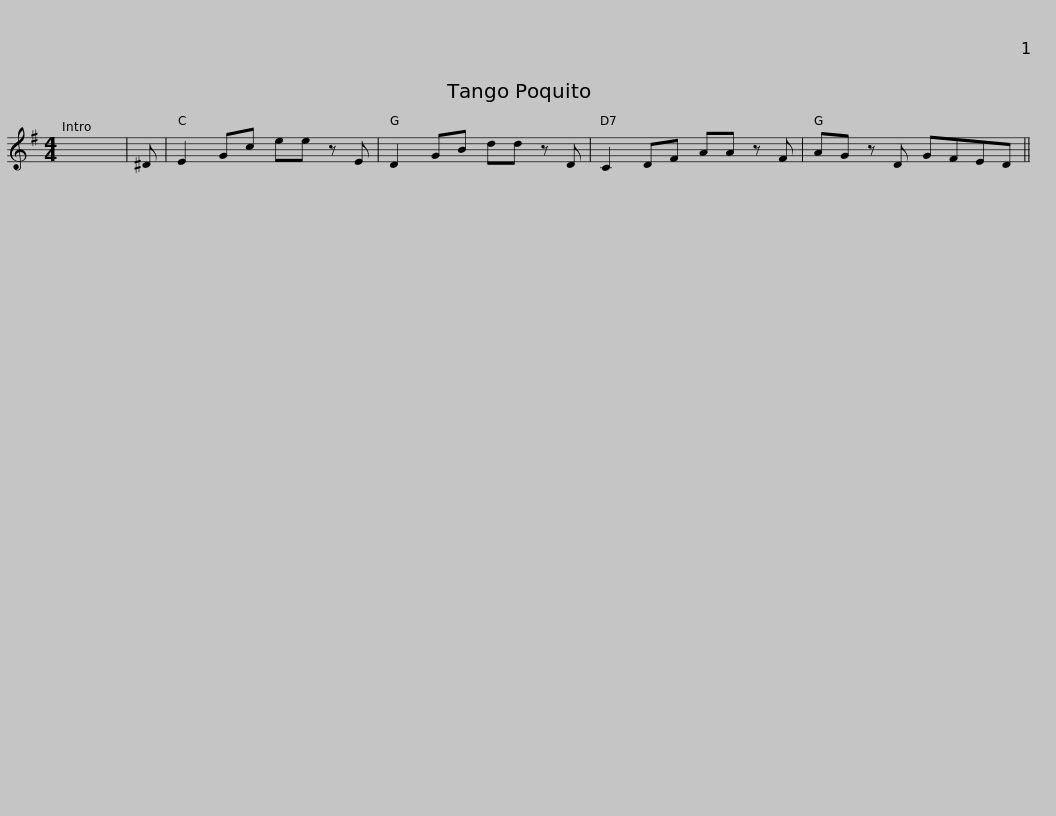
X:1
L:1/8
M:4/4
I:linebreak $
K:G
V:1 treble
V:1
 x8 | ^D | E2 Gc ee z E | D2 GB dd z D | C2 DF AA z F | %5
 AG z D GFED || %6
